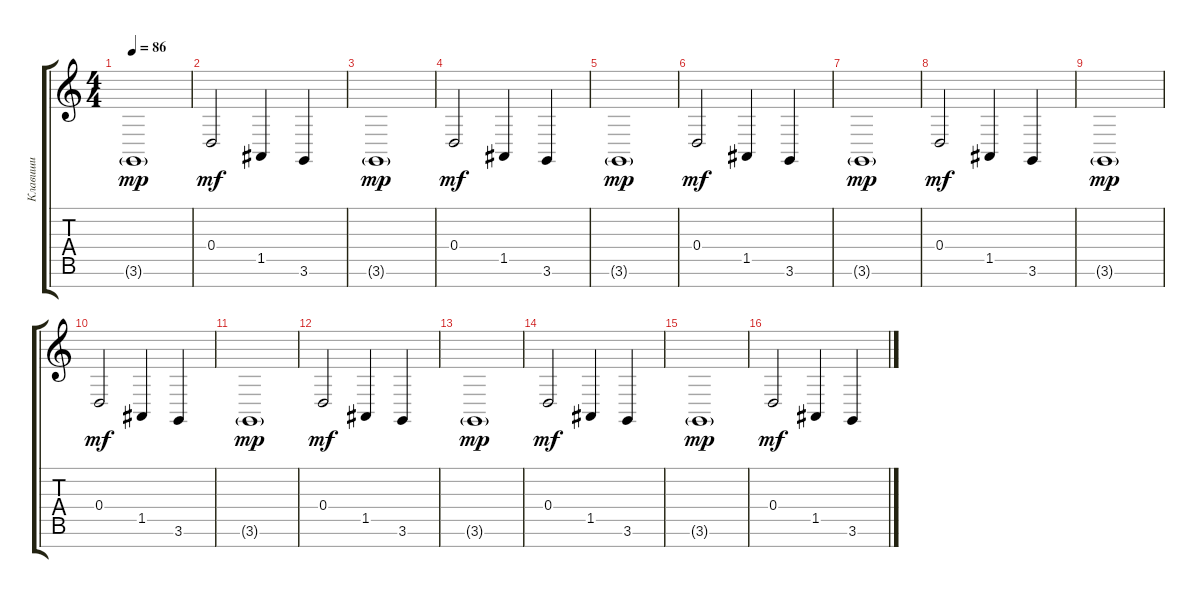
\track ("Клавиши" "Клавиши") {instrument viola}
\staff {score tabs}
\tuning (E4 B3 G3 D3 A2 E2 B1) {hide}
\ts (4 4)
\tempo 86
\clef g2
\ks c
3.6{g}.1{dy mp} |
0.4.2{dy mf} 1.5.4 3.6.4 |
3.6{g}.1{dy mp} |
0.4.2{dy mf} 1.5.4 3.6.4 |
3.6{g}.1{dy mp} |
0.4.2{dy mf} 1.5.4 3.6.4 |
3.6{g}.1{dy mp} |
0.4.2{dy mf} 1.5.4 3.6.4 |
3.6{g}.1{dy mp} |
0.4.2{dy mf} 1.5.4 3.6.4 |
3.6{g}.1{dy mp} |
0.4.2{dy mf} 1.5.4 3.6.4 |
3.6{g}.1{dy mp} |
0.4.2{dy mf} 1.5.4 3.6.4 |
3.6{g}.1{dy mp} |
0.4.2{dy mf} 1.5.4 3.6.4
